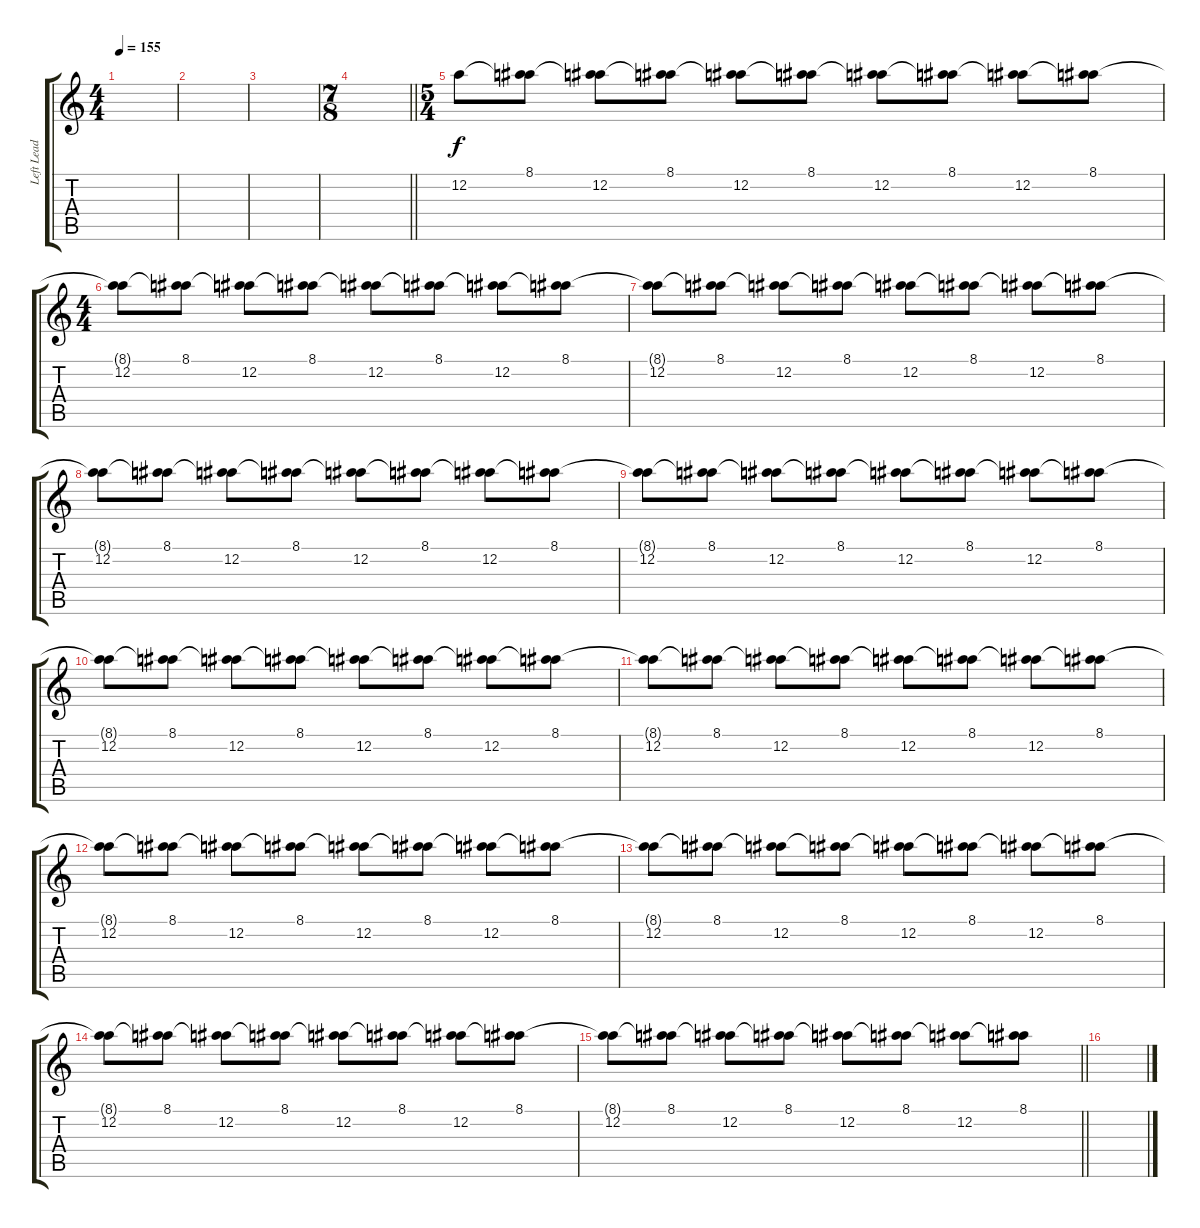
\track ("Left Lead" "Left Lead") {instrument distortionguitar}
\staff {score tabs}
\tuning (D4 A3 F3 C3 G2 C2) {hide}
\ts (4 4)
\tempo 155
\clef g2
\ks c
|
|
|
\ts (7 8)
\barLineRight lightlight
|
\ts (5 4)
\section ("" "")
12.2.8{volume 10} (8.1 12.2{t}).8 (8.1{t} 12.2).8 (8.1 12.2{t}).8 (8.1{t} 12.2).8 (8.1 12.2{t}).8 (8.1{t} 12.2).8 (8.1 12.2{t}).8 (8.1{t} 12.2).8 (8.1 12.2{t}).8 |
\ts (4 4)
(8.1{t} 12.2).8 (8.1 12.2{t}).8 (8.1{t} 12.2).8 (8.1 12.2{t}).8 (8.1{t} 12.2).8 (8.1 12.2{t}).8 (8.1{t} 12.2).8 (8.1 12.2{t}).8 |
(8.1{t} 12.2).8 (8.1 12.2{t}).8 (8.1{t} 12.2).8 (8.1 12.2{t}).8 (8.1{t} 12.2).8 (8.1 12.2{t}).8 (8.1{t} 12.2).8 (8.1 12.2{t}).8 |
(8.1{t} 12.2).8 (8.1 12.2{t}).8 (8.1{t} 12.2).8 (8.1 12.2{t}).8 (8.1{t} 12.2).8 (8.1 12.2{t}).8 (8.1{t} 12.2).8 (8.1 12.2{t}).8 |
(8.1{t} 12.2).8 (8.1 12.2{t}).8 (8.1{t} 12.2).8 (8.1 12.2{t}).8 (8.1{t} 12.2).8 (8.1 12.2{t}).8 (8.1{t} 12.2).8 (8.1 12.2{t}).8 |
(8.1{t} 12.2).8 (8.1 12.2{t}).8 (8.1{t} 12.2).8 (8.1 12.2{t}).8 (8.1{t} 12.2).8 (8.1 12.2{t}).8 (8.1{t} 12.2).8 (8.1 12.2{t}).8 |
(8.1{t} 12.2).8 (8.1 12.2{t}).8 (8.1{t} 12.2).8 (8.1 12.2{t}).8 (8.1{t} 12.2).8 (8.1 12.2{t}).8 (8.1{t} 12.2).8 (8.1 12.2{t}).8 |
(8.1{t} 12.2).8 (8.1 12.2{t}).8 (8.1{t} 12.2).8 (8.1 12.2{t}).8 (8.1{t} 12.2).8 (8.1 12.2{t}).8 (8.1{t} 12.2).8 (8.1 12.2{t}).8 |
(8.1{t} 12.2).8 (8.1 12.2{t}).8 (8.1{t} 12.2).8 (8.1 12.2{t}).8 (8.1{t} 12.2).8 (8.1 12.2{t}).8 (8.1{t} 12.2).8 (8.1 12.2{t}).8 |
(8.1{t} 12.2).8 (8.1 12.2{t}).8 (8.1{t} 12.2).8 (8.1 12.2{t}).8 (8.1{t} 12.2).8 (8.1 12.2{t}).8 (8.1{t} 12.2).8 (8.1 12.2{t}).8 |
\barLineRight lightlight
(8.1{t} 12.2).8 (8.1 12.2{t}).8 (8.1{t} 12.2).8 (8.1 12.2{t}).8 (8.1{t} 12.2).8 (8.1 12.2{t}).8 (8.1{t} 12.2).8 (8.1 12.2{t}).8 |
\section ("" "")
